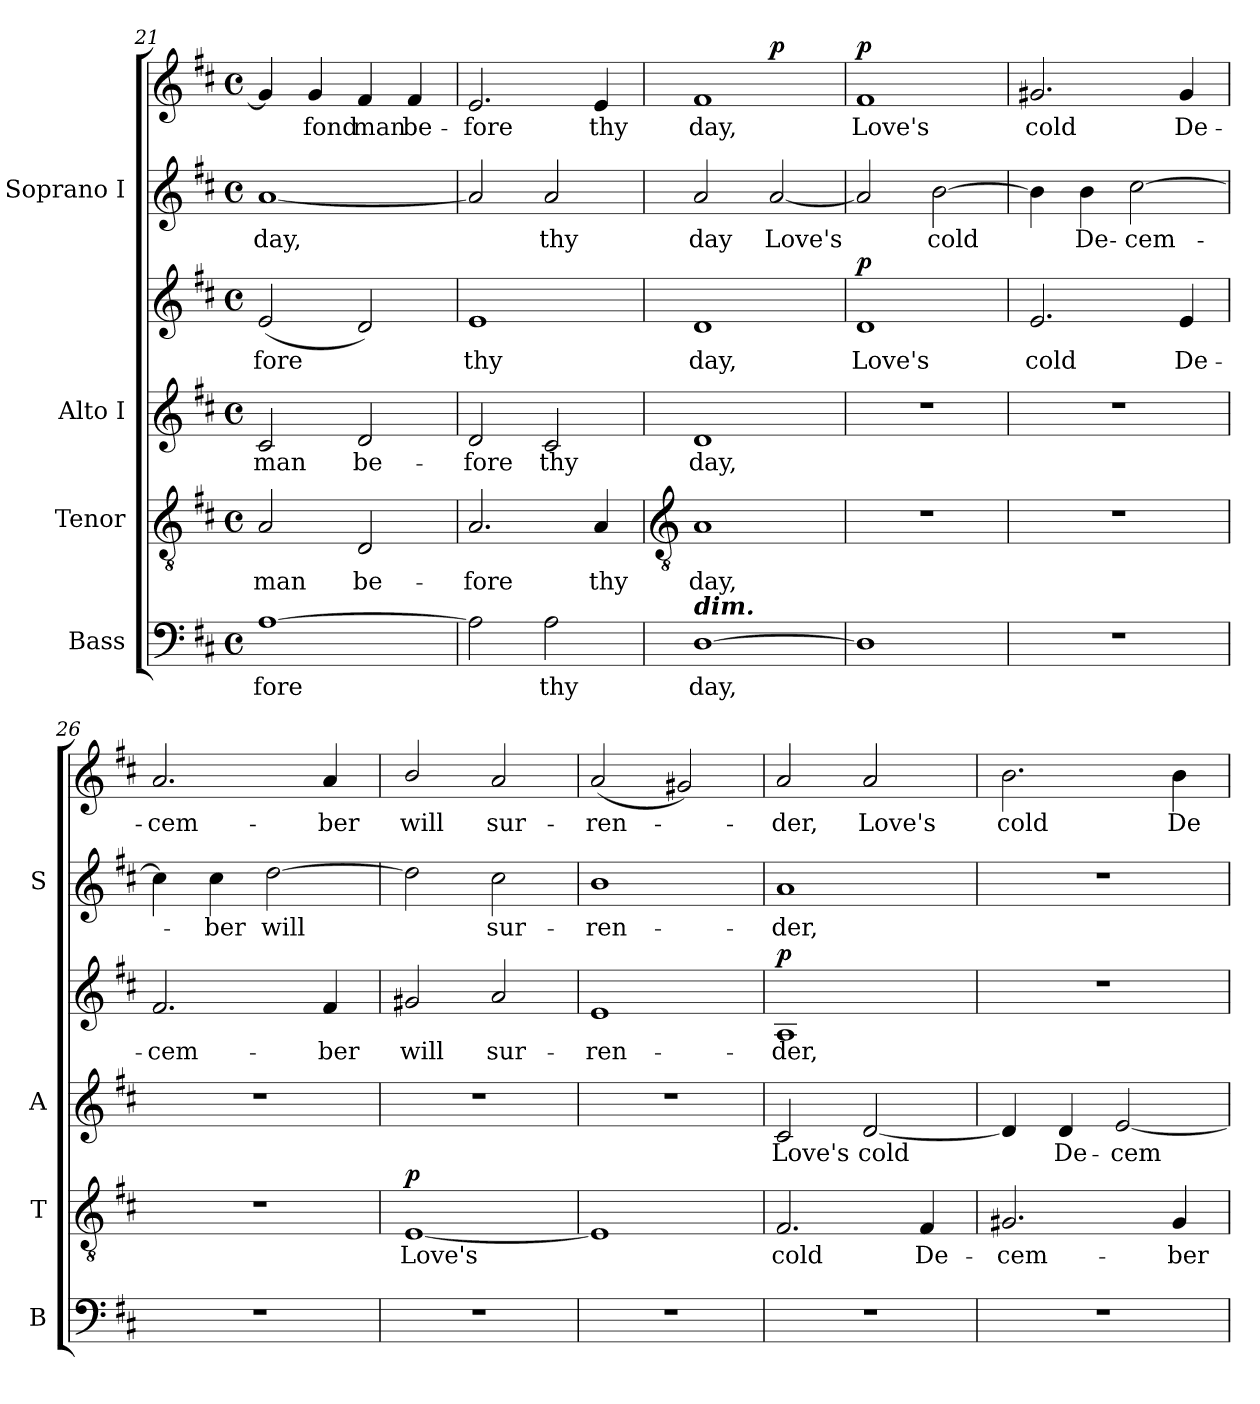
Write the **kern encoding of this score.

**kern	**text	**kern	**text	**dynam	**kern	**text	**kern	**text	**dynam	**kern	**text	**kern	**text	**dynam
*part4	*part4	*part3	*part3	*part3	*part2	*part2	*part2	*part2	*part2	*part1	*part1	*part1	*part1	*part1
*staff6	*staff6	*staff5	*staff5	*staff5	*staff4	*staff4	*staff3	*staff3	*staff3/4	*staff2	*staff2	*staff1	*staff1	*staff1/2
*I"Bass	*	*I"Tenor	*	*	*I"Alto I	*	*	*	*	*I"Soprano I	*	*	*	*
*I'B	*	*I'T	*	*	*I'A	*	*	*	*	*I'S	*	*	*	*
*clefF4	*	*clefGv2	*	*	*clefG2	*	*clefG2	*	*	*clefG2	*	*clefG2	*	*
*k[f#c#]	*	*k[f#c#]	*	*	*k[f#c#]	*	*k[f#c#]	*	*	*k[f#c#]	*	*k[f#c#]	*	*
*D:	*	*D:	*	*	*D:	*	*D:	*	*	*D:	*	*D:	*	*
*M4/4	*	*M4/4	*	*	*M4/4	*	*M4/4	*	*	*M4/4	*	*M4/4	*	*
*met(c)	*	*met(c)	*	*	*met(c)	*	*met(c)	*	*	*met(c)	*	*met(c)	*	*
=21	=21	=21	=21	=21	=21	=21	=21	=21	=21	=21	=21	=21	=21	=21
!	!LO:LY:b	!	!LO:LY:b	!	!	!LO:LY:b	!	!LO:LY:b	!	!	!LO:LY:b	!	!	!
[1A	-fore	2A	man	.	2c#	man	(<2e	fore	.	[1a	-day,	4g]	.	.
!	!	!	!	!	!	!	!	!	!	!	!	!	!LO:LY:b	!
.	.	.	.	.	.	.	.	.	.	.	.	4g	fond	.
!	!	!	!LO:LY:b	!	!	!LO:LY:b	!	!	!	!	!	!	!LO:LY:b	!
.	.	2D	be-	.	2d	be-	2d)	.	.	.	.	4f#	man	.
!	!	!	!	!	!	!	!	!	!	!	!	!	!LO:LY:b	!
.	.	.	.	.	.	.	.	.	.	.	.	4f#	be-	.
=22	=22	=22	=22	=22	=22	=22	=22	=22	=22	=22	=22	=22	=22	=22
!	!	!	!LO:LY:b	!	!	!LO:LY:b	!	!LO:LY:b	!	!	!	!	!LO:LY:b	!
2A]	.	2.A	-fore	.	2d	fore	1e	-thy	.	2a]	.	2.e	fore	.
!	!LO:LY:b	!	!	!	!	!LO:LY:b	!	!	!	!	!LO:LY:b	!	!	!
2A	thy	.	.	.	2c#	thy	.	.	.	2a	thy	.	.	.
!	!	!	!LO:LY:b	!	!	!	!	!	!	!	!	!	!LO:LY:b	!
.	.	4A	thy	.	.	.	.	.	.	.	.	4e	thy	.
!!LO:LB:g=z
=23	=23	=23	=23	=23	=23	=23	=23	=23	=23	=23	=23	=23	=23	=23
*	*	*clefGv2	*	*	*	*	*	*	*	*	*	*	*	*
!LO:TX:a:Bi:t=dim.	!	!	!	!	!	!	!	!	!	!	!	!	!	!
!	!LO:LY:b	!	!LO:LY:b	!	!	!LO:LY:b	!	!LO:LY:b	!	!	!LO:LY:b	!	!LO:LY:b	!
[1D	day,	1A	day,	.	1d	day,	1d	day,	.	2a	day	1f#	day,	.
!	!	!	!	!	!	!	!	!	!	!	!LO:LY:b	!	!	!LO:DY:b=2
.	.	.	.	.	.	.	.	.	.	[2a	Love's	.	.	p
=24	=24	=24	=24	=24	=24	=24	=24	=24	=24	=24	=24	=24	=24	=24
!	!	!	!	!	!	!	!	!LO:LY:b	!LO:DY:b	!	!	!	!LO:LY:b	!LO:DY:b
1D]	.	1r	.	.	1r	.	1d	Love's	p	2a]	.	1f#	Love's	p
!	!	!	!	!	!	!	!	!	!	!	!LO:LY:b	!	!	!
.	.	.	.	.	.	.	.	.	.	[2b	cold	.	.	.
=25	=25	=25	=25	=25	=25	=25	=25	=25	=25	=25	=25	=25	=25	=25
!	!	!	!	!	!	!	!	!LO:LY:b	!	!	!	!	!LO:LY:b	!
1r	.	1r	.	.	1r	.	2.e	cold	.	4b]	.	2.g#X	cold	.
!	!	!	!	!	!	!	!	!	!	!	!LO:LY:b	!	!	!
.	.	.	.	.	.	.	.	.	.	4b	-De-	.	.	.
!	!	!	!	!	!	!	!	!	!	!	!LO:LY:b	!	!	!
.	.	.	.	.	.	.	.	.	.	[2cc#	-cem-	.	.	.
!	!	!	!	!	!	!	!	!LO:LY:b	!	!	!	!	!LO:LY:b	!
.	.	.	.	.	.	.	4e	De-	.	.	.	4g#	De-	.
=26	=26	=26	=26	=26	=26	=26	=26	=26	=26	=26	=26	=26	=26	=26
!	!	!	!	!	!	!	!	!LO:LY:b	!	!	!	!	!LO:LY:b	!
1r	.	1r	.	.	1r	.	2.f#	-cem-	.	4cc#]	.	2.a	cem-	.
!	!	!	!	!	!	!	!	!	!	!	!LO:LY:b	!	!	!
.	.	.	.	.	.	.	.	.	.	4cc#	ber	.	.	.
!	!	!	!	!	!	!	!	!	!	!	!LO:LY:b	!	!	!
.	.	.	.	.	.	.	.	.	.	[2dd	will	.	.	.
!	!	!	!	!	!	!	!	!LO:LY:b	!	!	!	!	!LO:LY:b	!
.	.	.	.	.	.	.	4f#	-ber	.	.	.	4a	-ber	.
=27	=27	=27	=27	=27	=27	=27	=27	=27	=27	=27	=27	=27	=27	=27
!	!	!	!LO:LY:b	!LO:DY:b	!	!	!	!LO:LY:b	!	!	!	!	!LO:LY:b	!
1r	.	[1E	Love's	p	1r	.	2g#X	will	.	2dd]	.	2b/	will	.
!	!	!	!	!	!	!	!	!LO:LY:b	!	!	!LO:LY:b	!	!LO:LY:b	!
.	.	.	.	.	.	.	2a	sur-	.	2cc#	-sur-	2a	sur-	.
=28	=28	=28	=28	=28	=28	=28	=28	=28	=28	=28	=28	=28	=28	=28
!	!	!	!	!	!	!	!	!LO:LY:b	!	!	!LO:LY:b	!	!LO:LY:b	!
1r	.	1E]	.	.	1r	.	1e	-ren-	.	1b	ren-	(<2a	-ren-	.
.	.	.	.	.	.	.	.	.	.	.	.	2g#X)	.	.
=29	=29	=29	=29	=29	=29	=29	=29	=29	=29	=29	=29	=29	=29	=29
!	!	!	!LO:LY:b	!	!	!LO:LY:b	!	!LO:LY:b	!LO:DY:b=2	!	!LO:LY:b	!	!LO:LY:b	!
1r	.	2.F#	cold	.	2c#	Love's	1A	-der,	p	1a	der,	2a	-der,	.
!	!	!	!	!	!	!LO:LY:b	!	!	!	!	!	!	!LO:LY:b	!
.	.	.	.	.	[2d	cold	.	.	.	.	.	2a	Love's	.
!	!	!	!LO:LY:b	!	!	!	!	!	!	!	!	!	!	!
.	.	4F#	De-	.	.	.	.	.	.	.	.	.	.	.
=30	=30	=30	=30	=30	=30	=30	=30	=30	=30	=30	=30	=30	=30	=30
!	!	!	!LO:LY:b	!	!	!	!	!	!	!	!	!	!LO:LY:b	!
1r	.	2.G#X	-cem-	.	4d]	.	1r	.	.	1r	.	2.b	cold	.
!	!	!	!	!	!	!LO:LY:b	!	!	!	!	!	!	!	!
.	.	.	.	.	4d	De-	.	.	.	.	.	.	.	.
!	!	!	!	!	!	!LO:LY:b	!	!	!	!	!	!	!	!
.	.	.	.	.	[2e	-cem-	.	.	.	.	.	.	.	.
!	!	!	!LO:LY:b	!	!	!	!	!	!	!	!	!	!LO:LY:b	!
.	.	4G#	-ber	.	.	.	.	.	.	.	.	4b	De-	.
=	=	=	=	=	=	=	=	=	=	=	=	=	=	=
*-	*-	*-	*-	*-	*-	*-	*-	*-	*-	*-	*-	*-	*-	*-
